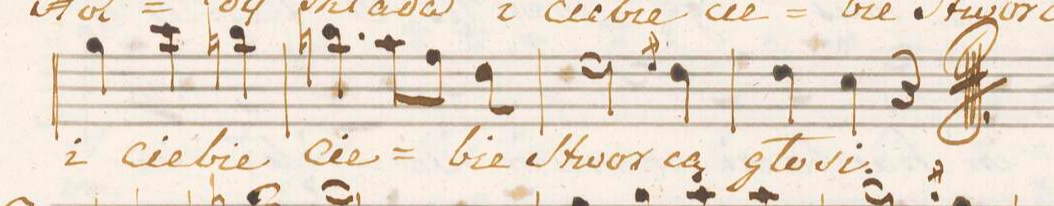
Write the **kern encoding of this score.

**kern	**text
*I"Soprano.	*
*clefC1	*
*k[f#c#g#]	*
*M3/4	*
4ee\	i
4aa\	cie-
4ggn\	-bie
=86	=86
4.ggn\	cie-
8ff#\L	.
8dd\J	.
8b\	-bie
=87	=87
2cc#\	ſtwor-
8qcc#/	.
4b\	-cą
=88	=88
4b\	gło-
4a\	-si.
4r	.
==	==
*-	*-
